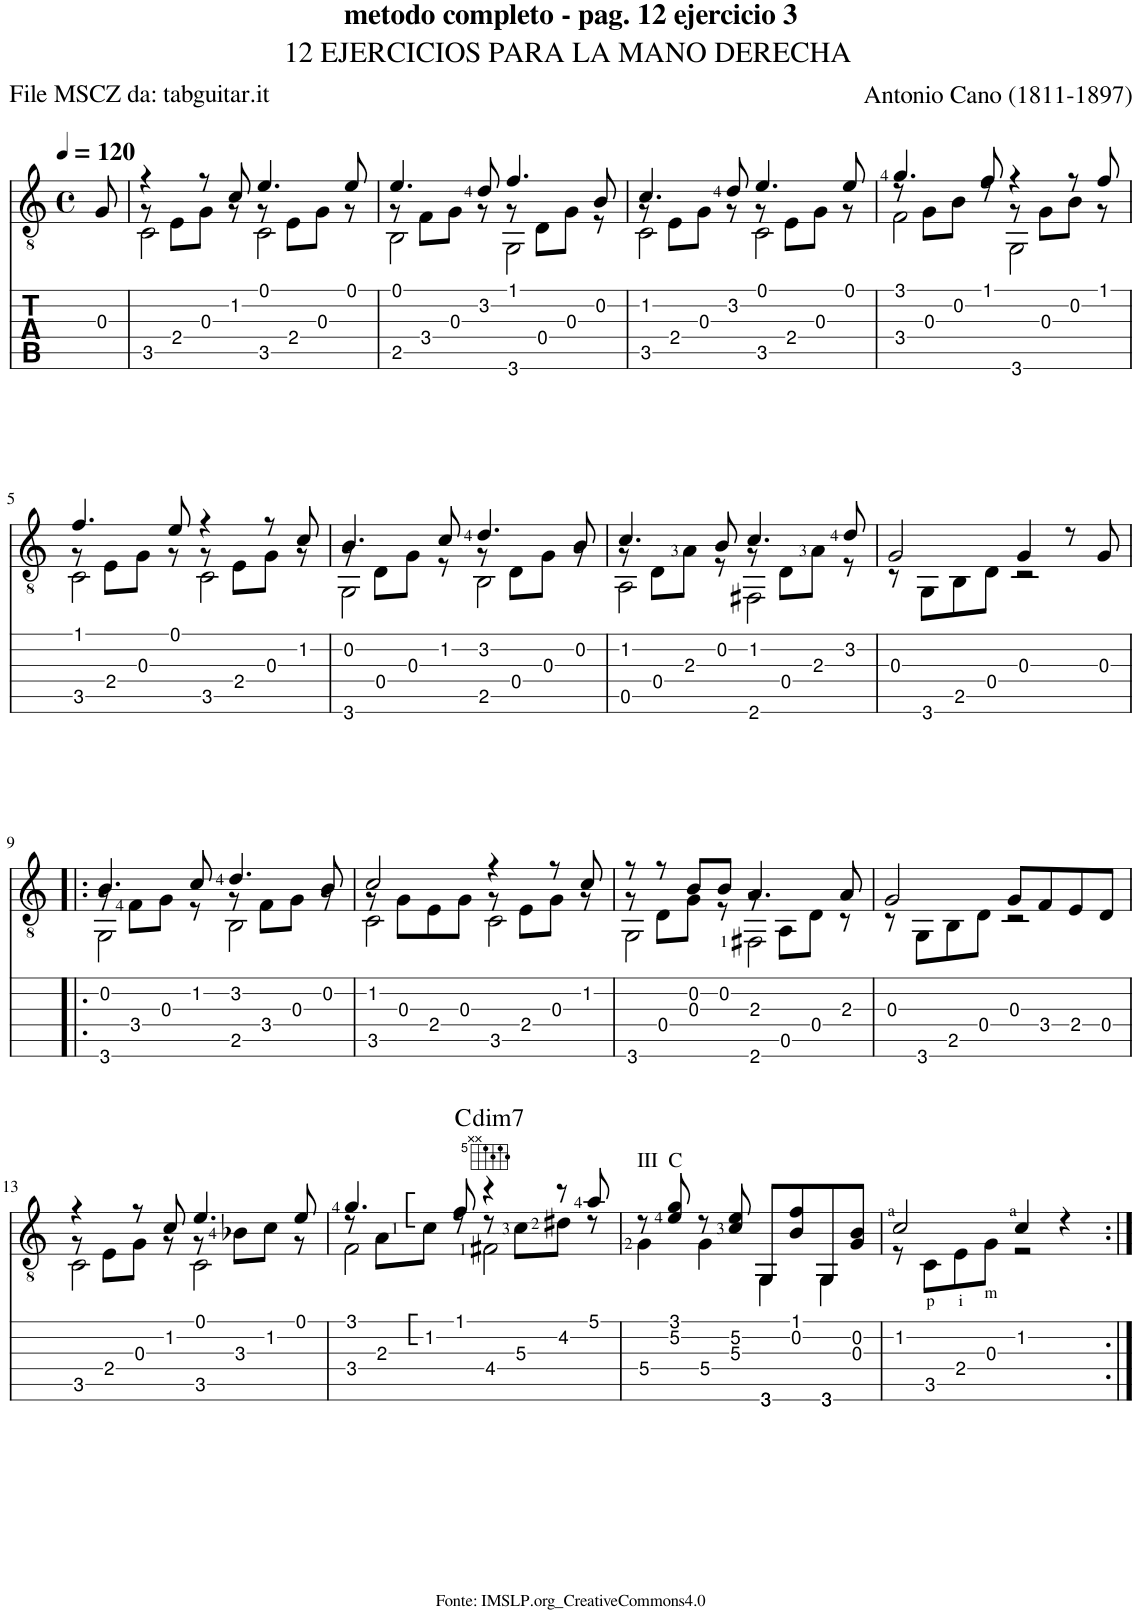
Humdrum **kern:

**kern	**kern	**harte
*part1	*part1	*part1
*staff2	*staff1	*
*I"Guitar	*	*
*I'Guit.	*	*
*stria6	*	*
*	*clefGv2	*
*k[]	*k[]	*
*M4/4	*M4/4	*
*met(c)	*met(c)	*
*MM120	*MM120	*
=	=	=
8G	8G/	.
=1	=1	=1
*^	*^	*
*	*^	*	*^	*
4r	8r	2C	4r	8r	2C\	.
.	8E	.	.	8E\L	.	.
8r	8G	.	8r	8G\J	.	.
8c	8r	.	8c/	8r	.	.
4.e	8r	2C	4.e/	8r	2C\	.
.	8E	.	.	8E\L	.	.
.	8G	.	.	8G\J	.	.
8e	8r	.	8e/	8r	.	.
=2	=2	=2	=2	=2	=2	=2
4.e	8r	2BB	4.e/	8r	2BB\	.
.	8F	.	.	8F\L	.	.
.	8G	.	.	8G\J	.	.
8d	8r	.	8d/	8r	.	.
4.f	8r	2GG	4.f/	8r	2GG\	.
.	8D	.	.	8D\L	.	.
.	8G	.	.	8G\J	.	.
8B	8r	.	8B/	8r	.	.
=3	=3	=3	=3	=3	=3	=3
4.c	8r	2C	4.c/	8r	2C\	.
.	8E	.	.	8E\L	.	.
.	8G	.	.	8G\J	.	.
8d	8r	.	8d/	8r	.	.
4.e	8r	2C	4.e/	8r	2C\	.
.	8E	.	.	8E\L	.	.
.	8G	.	.	8G\J	.	.
8e	8r	.	8e/	8r	.	.
=4	=4	=4	=4	=4	=4	=4
4.g	8r	2F	4.g/	8r	2F\	.
.	8G	.	.	8G\L	.	.
.	8B	.	.	8B\J	.	.
8f	8r	.	8f/	8r	.	.
4r	8r	2GG	4r	8r	2GG\	.
.	8G	.	.	8G\L	.	.
8r	8B	.	8r	8B\J	.	.
8f	8r	.	8f/	8r	.	.
!!LO:LB:g=z	!!	!!
=5	=5	=5	=5	=5	=5	=5
4.f	8r	2C	4.f/	8r	2C\	.
.	8E	.	.	8E\L	.	.
.	8G	.	.	8G\J	.	.
8e	8r	.	8e/	8r	.	.
4r	8r	2C	4r	8r	2C\	.
.	8E	.	.	8E\L	.	.
8r	8G	.	8r	8G\J	.	.
8c	8r	.	8c/	8r	.	.
=6	=6	=6	=6	=6	=6	=6
4.B	8r	2GG	4.B/	8r	2GG\	.
.	8D	.	.	8D\L	.	.
.	8G	.	.	8G\J	.	.
8c	8r	.	8c/	8r	.	.
4.d	8r	2BB	4.d/	8r	2BB\	.
.	8D	.	.	8D\L	.	.
.	8G	.	.	8G\J	.	.
8B	8r	.	8B/	8r	.	.
=7	=7	=7	=7	=7	=7	=7
4.c	8r	2AA	4.c/	8r	2AA\	.
.	8D	.	.	8D\L	.	.
.	8A	.	.	8A\J	.	.
8B	8r	.	8B/	8r	.	.
4.c	8r	2FF#	4.c/	8r	2FF#X\	.
.	8D	.	.	8D\L	.	.
.	8A	.	.	8A\J	.	.
8d	8r	.	8d/	8r	.	.
*	*v	*v	*	*	*	*
*	*	*	*v	*v	*
=8	=8	=8	=8	=8
2G	8r	2G/	8r	.
.	8GG	.	8GG\L	.
.	8BBL	.	8BB\	.
.	8DJ	.	8D\J	.
4G	2r	4G/	2r	.
8r	.	8r	.	.
8G	.	8G/	.	.
!!LO:LB:g=z
=9!|:	=9!|:	=9!|:	=9!|:	=9!|:
*	*^	*	*^	*
4.B	8r	2GG	4.B/	8r	2GG\	.
.	8F	.	.	8F\L	.	.
.	8G	.	.	8G\J	.	.
8c	8r	.	8c/	8r	.	.
4.d	8r	2BB	4.d/	8r	2BB\	.
.	8F	.	.	8F\L	.	.
.	8G	.	.	8G\J	.	.
8B	8r	.	8B/	8r	.	.
=10	=10	=10	=10	=10	=10	=10
2c	8r	2C	2c/	8r	2C\	.
.	8G	.	.	8G\L	.	.
.	8EL	.	.	8E\	.	.
.	8GJ	.	.	8G\J	.	.
4r	8r	2C	4r	8r	2C\	.
.	8E	.	.	8E\L	.	.
8r	8G	.	8r	8G\J	.	.
8c	8r	.	8c/	8r	.	.
=11	=11	=11	=11	=11	=11	=11
8r	8r	2GG	8r	8r	2GG\	.
8r	8D	.	8r	8D\L	.	.
8BL	8G	.	8B/L	8G\J	.	.
8BJ	8r	.	8B/J	8r	.	.
4.A	8r	2FF#	4.A/	8r	2FF#X\	.
.	8AA	.	.	8AA\L	.	.
.	8D	.	.	8D\J	.	.
8A	8r	.	8A/	8r	.	.
*	*v	*v	*	*	*	*
*	*	*	*v	*v	*
=12	=12	=12	=12	=12
2G	8r	2G/	8r	.
.	8GG	.	8GG\L	.
.	8BBL	.	8BB\	.
.	8DJ	.	8D\J	.
8GL	2r	8G/L	2r	.
8FJ	.	8F/	.	.
8EL	.	8E/	.	.
8DJ	.	8D/J	.	.
!!LO:LB:g=z
=13	=13	=13	=13	=13
*	*^	*	*^	*
4r	8r	2C	4r	8r	2C\	.
.	8E	.	.	8E\L	.	.
8r	8G	.	8r	8G\J	.	.
8c	8r	.	8c/	8r	.	.
4.e	8r	2C	4.e/	8r	2C\	.
.	8B-	.	.	8B-X\L	.	.
.	8c	.	.	8c\J	.	.
8e	8r	.	8e/	8r	.	.
=14	=14	=14	=14	=14	=14	=14
4.g	8r	2F	4.g/	8r	2F\	.
.	8A	.	.	8A\L	.	.
.	8c:	.	.	8c:\J	.	.
8f	8r	.	8f/	8r	.	.
!	!	!	!	!	!	!LO:H:kt=dim7
4r	8r	2F#	4r	8r	2F#X\	C:dim7
.	8c	.	.	8c\L	.	.
8r	8d#	.	8r	8d#X\J	.	.
8a	8r	.	8a/	8r	.	.
*	*v	*v	*	*	*	*
*	*	*	*v	*v	*
=15	=15	=15	=15	=15
!	!	!LO:TX:a:t=III  C	!	!
8r	4G	8r	4G\	.
8e 8g	.	8e/ 8g/	.	.
8r	4G	8r	4G\	.
8c 8e	.	8c/ 8e/	.	.
8GGL	4GG	8GG/L	4GG\	.
8B\ 8f\J	.	8B/ 8f/	.	.
8GGL	4GG	8GG/	4GG\	.
8G\ 8B\J	.	8G/ 8B/J	.	.
=16	=16	=16	=16	=16
2c	8r	2c/	8r	.
.	8C	.	8C\L	.
.	8EL	.	8E\	.
.	8GJ	.	8G\J	.
4c	2r	4c/	2r	.
4r	.	4r	.	.
*v	*v	*	*	*
*	*v	*v	*
=:|!	=:|!	=:|!
*-	*-	*-
